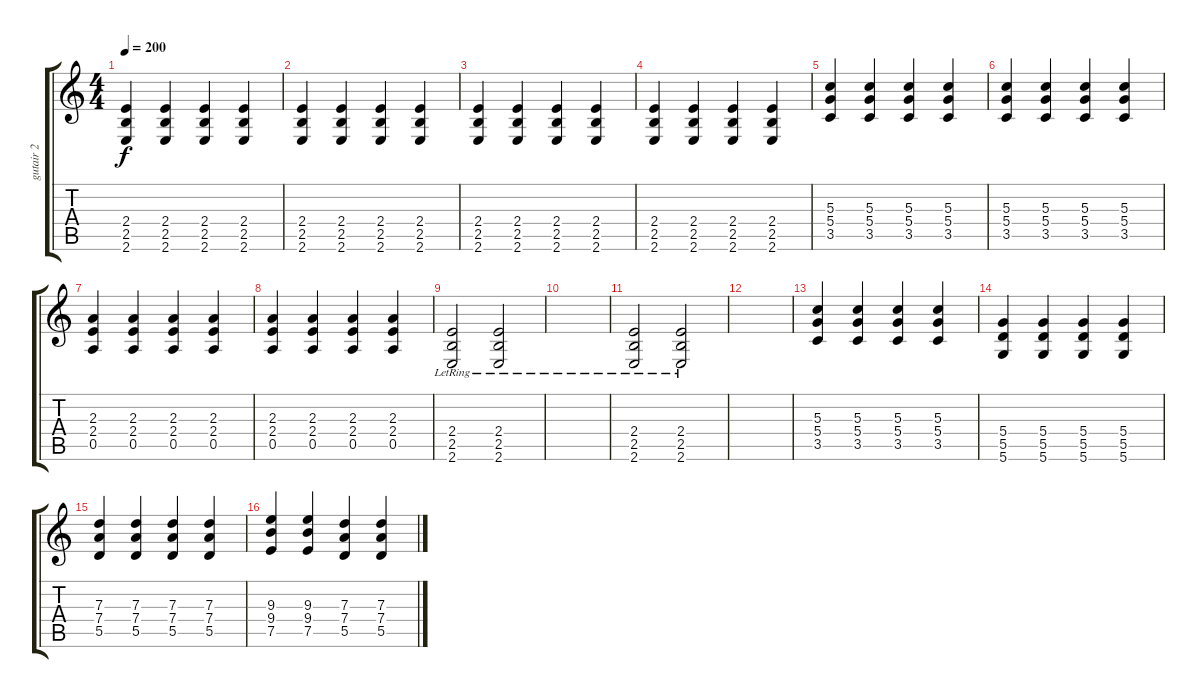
\track ("gutair 2" "gutair 2") {instrument distortionguitar}
\staff {score tabs}
\tuning (E4 B3 G3 D3 A2 D2) {hide}
\ts (4 4)
\tempo 200
\clef g2
\ks c
(2.4 2.5 2.6).4{dy f} (2.4 2.5 2.6).4 (2.4 2.5 2.6).4 (2.4 2.5 2.6).4 |
(2.4 2.5 2.6).4 (2.4 2.5 2.6).4 (2.4 2.5 2.6).4 (2.4 2.5 2.6).4 |
(2.4 2.5 2.6).4 (2.4 2.5 2.6).4 (2.4 2.5 2.6).4 (2.4 2.5 2.6).4 |
(2.4 2.5 2.6).4 (2.4 2.5 2.6).4 (2.4 2.5 2.6).4 (2.4 2.5 2.6).4 |
(5.3 5.4 3.5).4 (5.3 5.4 3.5).4 (5.3 5.4 3.5).4 (5.3 5.4 3.5).4 |
(5.3 5.4 3.5).4 (5.3 5.4 3.5).4 (5.3 5.4 3.5).4 (5.3 5.4 3.5).4 |
(2.3 2.4 0.5).4 (2.3 2.4 0.5).4 (2.3 2.4 0.5).4 (2.3 2.4 0.5).4 |
(2.3 2.4 0.5).4 (2.3 2.4 0.5).4 (2.3 2.4 0.5).4 (2.3 2.4 0.5).4 |
(2.4{lr} 2.5{lr} 2.6{lr}).2 (2.4{lr} 2.5{lr} 2.6{lr}).2 |
|
(2.4{lr} 2.5{lr} 2.6{lr}).2 (2.4{lr} 2.5{lr} 2.6{lr}).2 |
|
(5.3 5.4 3.5).4 (5.3 5.4 3.5).4 (5.3 5.4 3.5).4 (5.3 5.4 3.5).4 |
(5.4 5.5 5.6).4 (5.4 5.5 5.6).4 (5.4 5.5 5.6).4 (5.4 5.5 5.6).4 |
(7.3 7.4 5.5).4 (7.3 7.4 5.5).4 (7.3 7.4 5.5).4 (7.3 7.4 5.5).4 |
(9.3 9.4 7.5).4 (9.3 9.4 7.5).4 (7.3 7.4 5.5).4 (7.3 7.4 5.5).4
